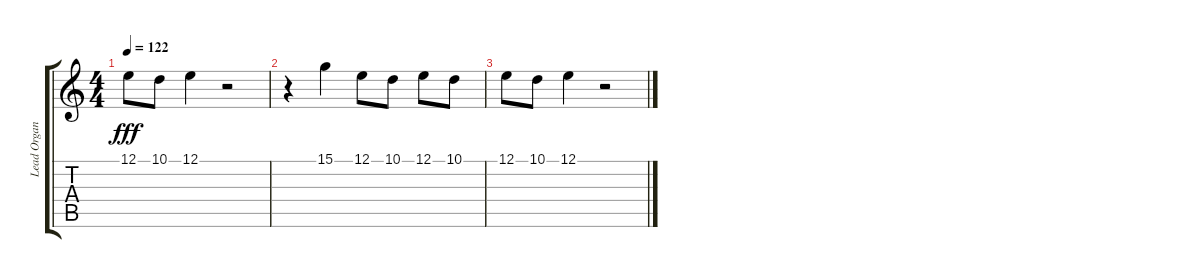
\track ("Lead Organ 3" "Lead Organ") {instrument rockorgan}
\staff {score tabs}
\tuning (E4 B3 G3 D3 A2 E2) {hide}
\ts (4 4)
\tempo 122
\clef g2
\ks c
12.1.8{dy fff volume 5} 10.1.8{volume 5} 12.1.4{volume 5} r.2 |
r.4 15.1.4{volume 3} 12.1.8{volume 3} 10.1.8{volume 2} 12.1.8{volume 2} 10.1.8{volume 2} |
12.1.8{volume 2} 10.1.8{volume 2} 12.1.4{volume 1} r.2
